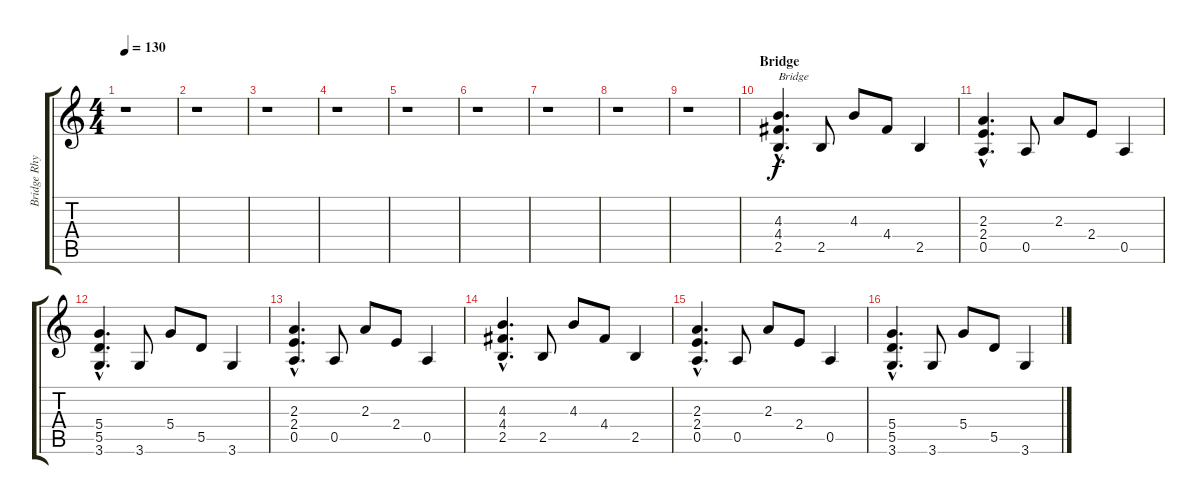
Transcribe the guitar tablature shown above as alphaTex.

\track ("Bridge Rhythm Guitar" "Bridge Rhy") {instrument distortionguitar}
\staff {score tabs}
\tuning (E4 B3 G3 D3 A2 E2) {hide}
\ts (4 4)
\tempo 130
\clef g2
\ks c
r.1{dy f} |
r.1 |
r.1 |
r.1 |
r.1 |
r.1 |
r.1 |
r.1 |
r.1 |
\section ("" "Bridge")
(4.3{hac} 4.4{hac} 2.5{hac}).4{d txt "Bridge"} 2.5.8 4.3.8 4.4.8 2.5.4 |
(2.3{hac} 2.4{hac} 0.5{hac}).4{d} 0.5.8 2.3.8 2.4.8 0.5.4 |
(5.4{hac} 5.5{hac} 3.6{hac}).4{d} 3.6.8 5.4.8 5.5.8 3.6.4 |
(2.3{hac} 2.4{hac} 0.5{hac}).4{d} 0.5.8 2.3.8 2.4.8 0.5.4 |
(4.3{hac} 4.4{hac} 2.5{hac}).4{d} 2.5.8 4.3.8 4.4.8 2.5.4 |
(2.3{hac} 2.4{hac} 0.5{hac}).4{d} 0.5.8 2.3.8 2.4.8 0.5.4 |
(5.4{hac} 5.5{hac} 3.6{hac}).4{d} 3.6.8 5.4.8 5.5.8 3.6.4
